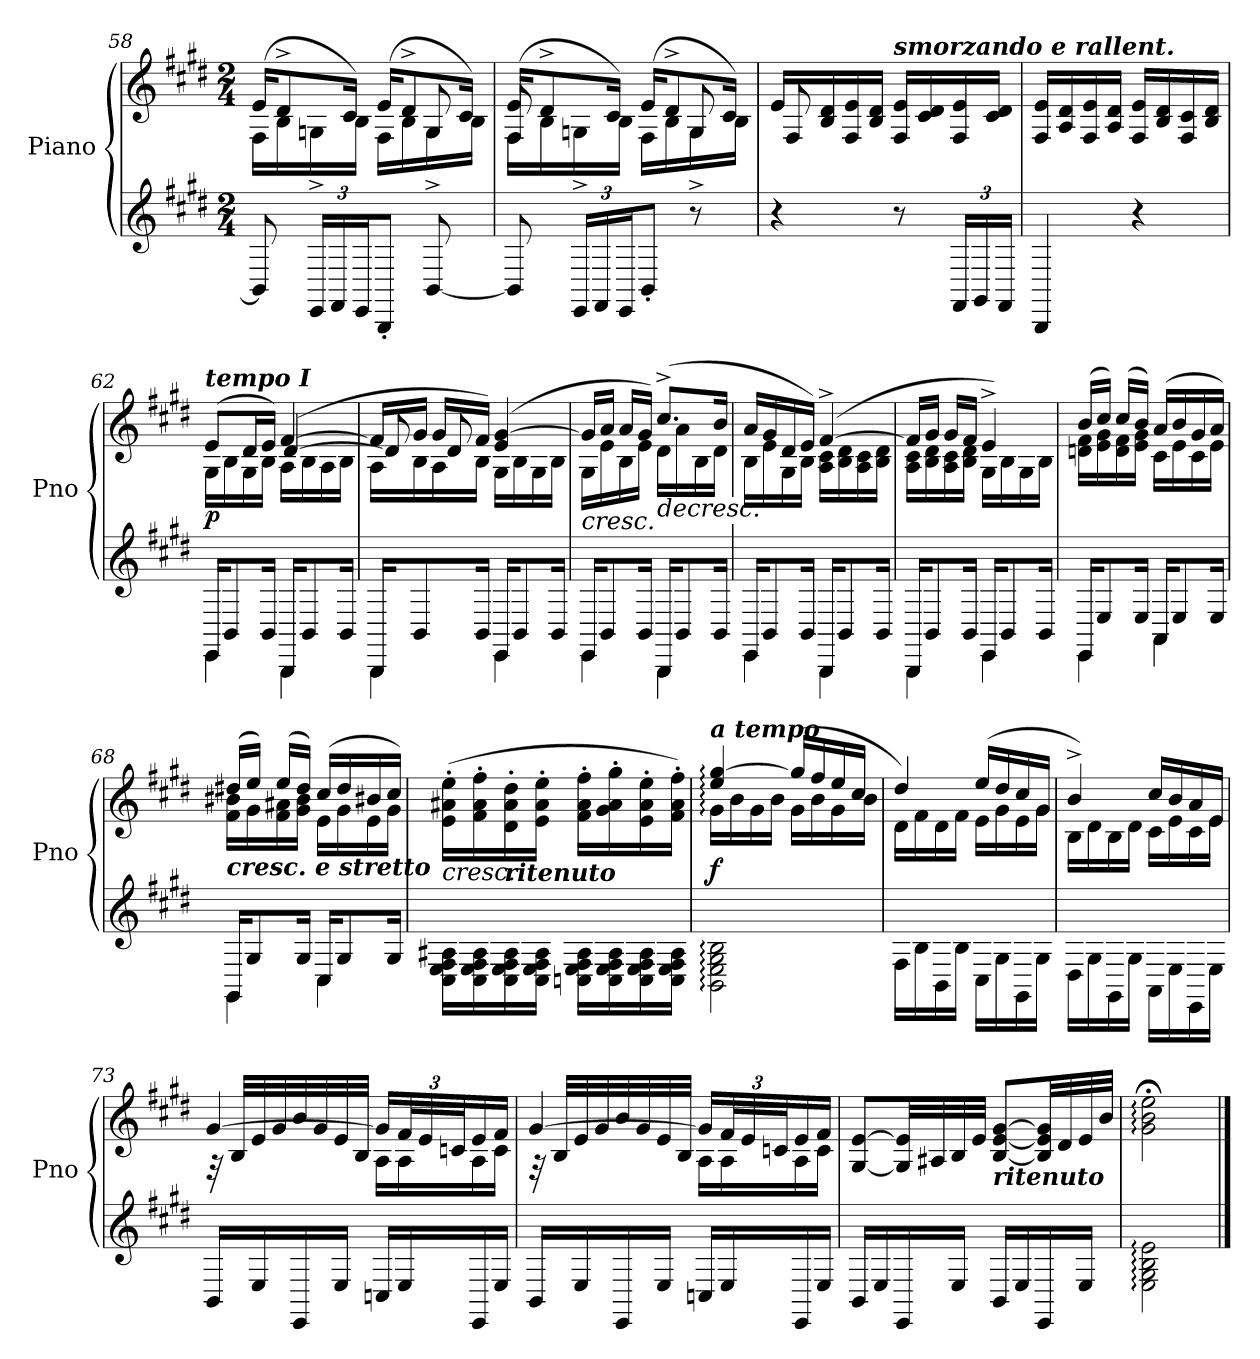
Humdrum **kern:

**kern	**kern	**dynam
*part1	*part1	*part1
*staff2	*staff1	*staff1/2
*I"Piano	*	*
*I'Pno	*	*
*clefG2	*clefG2	*
*k[f#c#g#d#]	*k[f#c#g#d#]	*
*M2/4	*M2/4	*
=58	=58	=58
*	*^	*
*	*	*^	*
8BB/]	(>16e/KL	16F#\LL	4.ryy	.
.	8d#^/	16B\	.	.
*Xbrackettup	*	*	*	*
24EE</LL	.	16Gn^\	.	.
24FF#/	.	.	.	.
.	16c#/Jk)	16B\JJ	.	.
24EE/J	.	.	.	.
!	!	!	!	!LO:DY:b
8BBB'/J	(>16e/KL	16F#\LL	.	other-dynamics
.	8d#^/	16B\	.	.
[8BB/	.	16G^\	8G/	.
.	16c#/Jk)	16B\JJ	.	.
=59	=59	=59	=59	=59
8BB/]	(>16e/KL	16F#\LL	8F#/	.
.	8d#^/	16B\	.	.
24EE</LL	.	16Gn^\	4ryy	.
24FF#/	.	.	.	.
.	16c#/Jk)	16B\JJ	.	.
24EE/J	.	.	.	.
8BB'/J	(>16e/KL	16F#\LL	.	.
.	8d#^/	16B\	.	.
8r	.	16G^\	8G/	.
.	16c#/Jk)	16B\JJ	.	.
*	*	*v	*v	*
=60	=60	=60	=60
4r	16e/LL	8F#/	.
.	16B/ 16d#/	.	.
.	16F#/ 16e/	4.ryy	.
.	16B/ 16d#/JJ	.	.
!	!LO:TX:a:Bi:t=smorzando e rallent.	!	!
8r	16F#/ 16e/LL	.	.
.	16c#/ 16d#/	.	.
24FF#</LL	16F#/ 16e/	.	.
24GG#/	.	.	.
.	16c#/ 16d#/JJ	.	.
24FF#/JJ	.	.	.
*	*v	*v	*
!!LO:LB:g=z
=61	=61	=61
4BBB/	16F#/ 16e/LL	.
.	16A/ 16d#/	.
.	16F#/ 16e/	.
.	16A/ 16d#/JJ	.
4r	16F#/ 16e/LL	.
.	16B/ 16d#/	.
.	16F#/ 16c#/	.
.	16B/ 16d#/JJ	.
=62	=62	=62
*^	*^	*
*	*	*	*^	*
!	!	!LO:TX:a:Bi:t=tempo I	!	!	!
!	!	!	!	!	!LO:DY:b
16EE/KL	4EE\	(>8e/L	16G#\LL	4ryy	p
8BB/	.	.	16B\	.	.
.	.	16d#/L	16G#\	.	.
16BB/Jk	.	16e/JJ)	16B\JJ	.	.
16BBB/KL	4BBB\	(>[4f#/	16A\LL	[4d#/	.
8BB/	.	.	16B\	.	.
.	.	.	16A\	.	.
16BB/Jk	.	.	16B\JJ	.	.
=63	=63	=63	=63	=63	=63
16BBB/KL	4BBB\	16f#/LL]	16A\LL	8d#/]	.
8BB/	.	16g#/JJ	16B\	.	.
.	.	16g#/LL	16A\	8d#/	.
16BB/Jk	.	16f#/JJ)	16B\JJ	.	.
16EE/KL	4EE\	(>4e/ [4g#/	16G#\LL	4ryy	.
8BB/	.	.	16B\	.	.
.	.	.	16G#\	.	.
16BB/Jk	.	.	16B\JJ	.	.
*	*	*	*v	*v	*
=64	=64	=64	=64	=64
!	!	!	!	!LO:HP:b
16EE/KL	4EE\	16g#/LL]	16G#\LL	<
8BB/	.	16a/JJ	16e\	.
.	.	16a/LL	16B\	.
16BB/Jk	.	16g#/JJ)	16e\JJ	.
!	!	!	!	!LO:HP:b
16BBB/KL	4BBB\	(>8.cc#^/L	16d#\LL	>
8BB/	.	.	16a\	.
.	.	.	16B\	.
16BB/Jk	.	16b/Jk	16d#\JJ	[
=65	=65	=65	=65	=65
16EE/KL	4EE\	16a/LL	16B\LL	.
8BB/	.	16g#/	16e\	.
.	.	16d#/	16G#\	.
16BB/Jk	.	16e/JJ)	16B\JJ	.
16BBB/KL	4BBB\	(>[4f#^/	16A\ 16c#\LL	.
8BB/	.	.	16B\ 16d#\	.
.	.	.	16A\ 16c#\	.
16BB/Jk	.	.	16B\ 16d#\JJ	.
!!LO:LB:g=z	!!
=66	=66	=66	=66	=66
16BBB/KL	4BBB\	16f#/LL]	16A\ 16c#\LL	.
8BB/	.	16g#/JJ	16B\ 16d#\	.
.	.	16g#/LL	16A\ 16c#\	.
16BB/Jk	.	16f#/JJ	16B\ 16d#\JJ	.
16EE/KL	4EE\	4e^/)	16G#\LL	.
8BB/	.	.	16B\	.
.	.	.	16G#\	.
16BB/Jk	.	.	16B\JJ	.
=67	=67	=67	=67	=67
!	!	!	!	!LO:DY:a=2
16EE/KL	4EE\	(>16b/LL	16dn\ 16f#\LL	other-dynamics
8E/	.	16cc#/JJ)	16e\ 16g#\	.
.	.	(>16cc#/LL	16d/ 16f#/	.
16E/Jk	.	16b/JJ)	16e\ 16g#\JJ	.
16AA/KL	4AA\	(>16a/LL	16c#\LL	.
8E/	.	16b/	16e\	.
.	.	16g#/	16c#\	.
16E/Jk	.	16a/JJ)	16e\JJ	.
=68	=68	=68	=68	=68
!	!	!LO:TX:b:Bi:t=cresc. e stretto	!	!
16GG#/KL	4GG#\	(>16dd#X/LL	16f#\ 16b#X\LL	.
8G#/	.	16ee/JJ)	16g#\	.
.	.	(>16ee/LL	16f#\ 16a#X\	.
16G#/Jk	.	16dd#/JJ)	16g#\ 16b#\JJ	.
16C#/KL	4C#\	(>16cc#/LL	16e\LL	.
8G#/	.	16dd#/	16g#\	.
.	.	16b#X/	16e\	.
16G#/Jk	.	16cc#/JJ)	16g#\JJ	.
*v	*v	*	*	*
=69	=69	=69	=69
!	!	!	!LO:HP:b
*	*v	*v	*
16C#\ 16E\ 16F#\ 16A#X\LL	(>16e\' 16a#X\' 16ee\'LL	<
16C#\ 16E\ 16F#\ 16A#\	16f#\' 16a#\' 16ff#\'	.
!	!LO:TX:b:Bi:t=ritenuto	!
16C#\ 16E\ 16F#\ 16A#\	16d#\' 16a#\' 16dd#\'	.
16C#\ 16E\ 16F#\ 16A#\JJ	16e\' 16a#\' 16ee\'JJ	]
!	!	!LO:DY:b
16Cn\ 16E\ 16F#\ 16A#\LL	16f#\' 16a#\' 16ff#\'LL	other-dynamics
16C\ 16E\ 16F#\ 16A#\	16g#\' 16a#\' 16gg#\'	.
16C\ 16E\ 16F#\ 16A#\	16e\' 16a#\' 16ee\'	.
16C\ 16E\ 16F#\ 16A#\JJ	16f#\' 16a#\' 16ff#\'JJ)	.
!!LO:LB:g=z
=70	=70	=70
*	*^	*
!	!LO:TX:a:Bi:t=a tempo	!	!
!	!	!	!LO:DY:a=2
2BB\: 2E\: 2G#\: 2B\:	4ee/: [4gg#/:	16g#:\LL	f
.	.	16b\	.
.	.	16g#\	.
.	.	16b\JJ	.
.	(>16gg#/LL]	16g#\LL	.
.	16ff#/	16b\	.
.	16ee/	16g#\	.
.	16cc#/JJ	16b\JJ	[
=71	=71	=71	=71
16F#\LL	4dd#/)	16d#\LL	.
16B\	.	16f#\	.
16BB\	.	16d#\	.
16B\JJ	.	16f#\JJ	.
16C#\LL	(>16ee/LL	16e\LL	.
!	!	!	!LO:DY:a=2
16G#\	16dd#/	16g#\	other-dynamics
16GG#\	16cc#/	16e\	.
16G#\JJ	16g#/JJ	16g#\JJ	.
=72	=72	=72	=72
16D#\LL	4b^/)	16B\LL	.
16G#\	.	16d#\	.
16GG#\	.	16B\	.
16G#\JJ	.	16d#\JJ	.
16AA\LL	16cc#/LL	16c#\LL	.
16E\	16b/	16e\	.
16EE\	16a/	16c#\	.
16E\JJ	16e/JJ	16e\JJ	.
=73	=73	=73	=73
16BB/LL	[4g#/	32r	.
.	.	32B/LLL	.
16E/	.	32e/	.
.	.	32g#/	.
16EE/	.	32b/	.
.	.	32g#/	.
16E/JJ	.	32e/	.
.	.	32B/JJJ	.
16Cn/LL	16g#/LL]	16A<\LL	.
*	*Xbrackettup	*	*
16E/	48f#/L	16A\	.
.	48e/	.	.
.	48cn/J	.	.
16EE/	16e/	16A\	.
16E/JJ	16f#/JJ	16c\JJ	.
!!LO:PB:g=z	!!
=74	=74	=74	=74
16BB/LL	[4g#/	32r	.
.	.	32B/LLL	.
16E/	.	32e/	.
.	.	32g#/	.
16EE/	.	32b/	.
.	.	32g#/	.
16E/JJ	.	32e/	.
.	.	32B/JJJ	.
16Cn/LL	16g#/LL]	16A<\LL	.
16E/	48f#/L	16A\	.
.	48e/	.	.
.	48cn/J	.	.
16EE/	16e/	16A\	.
16E/JJ	16f#/JJ	16c\JJ	.
*	*v	*v	*
=75	=75	=75
16BB/LL	[8G#/ [8e/L	.
16E/	.	.
16EE/	32G#/] 32e/]LL	.
.	32A#X/	.
16E/JJ	32B/	.
.	32e/JJJ	.
!	!LO:TX:b:Bi:t=ritenuto	!
16BB/LL	[8B/ [8e/ [8g#/L	.
16E/	.	.
16EE/	32B/] 32e/] 32g#/]LL	.
.	32d#/	.
16E/JJ	32e/	.
.	32b/JJJ	.
=76	=76	=76
2E\: 2G#\: 2B\: 2e\:	2g#\;<: 2b\;<: 2ee\;<:	.
==	==	==
*-	*-	*-
